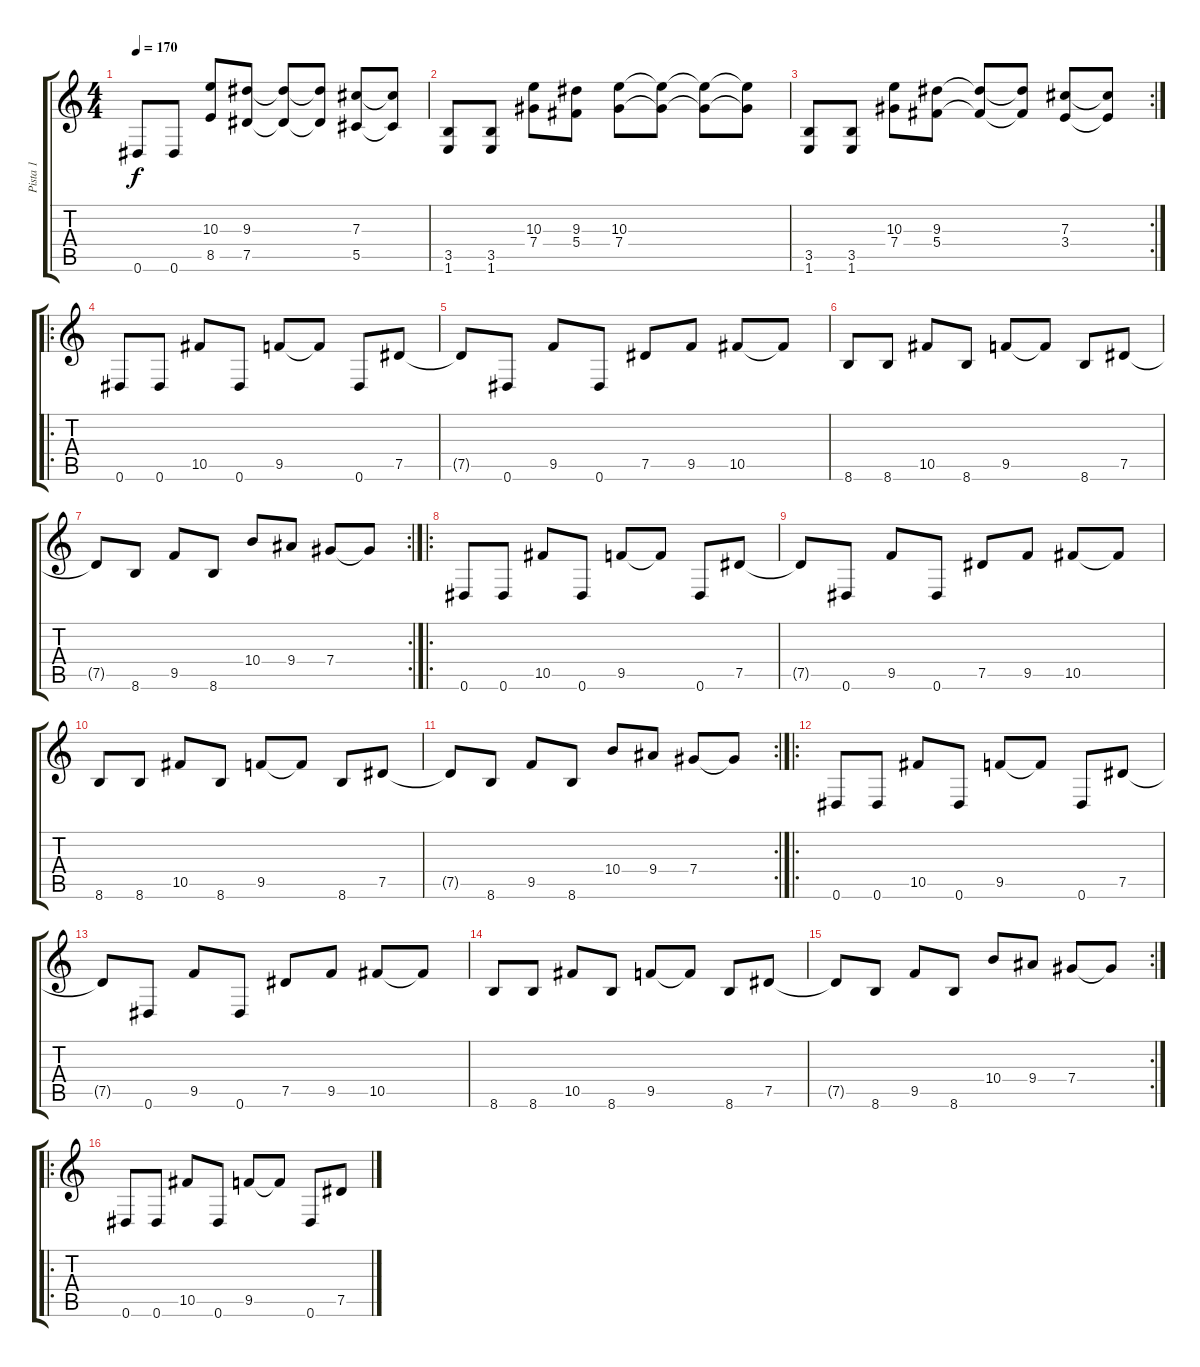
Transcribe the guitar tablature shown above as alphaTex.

\track ("Pista 1" "Pista 1") {instrument distortionguitar}
\staff {score tabs}
\tuning (Eb4 Bb3 Gb3 Db3 Ab2 Eb2) {hide}
\ts (4 4)
\tempo 170
\clef g2
\ks c
0.6.8{dy f} 0.6.8 (10.3 8.5).8 (9.3 7.5).8 (9.3{t} 7.5{t}).8 (9.3{t} 7.5{t}).8 (7.3 5.5).8 (7.3{t} 5.5{t}).8 |
(3.5 1.6).8 (3.5 1.6).8 (10.3 7.4).8 (9.3 5.4).8 (10.3 7.4).8 (10.3{t} 7.4{t}).8 (10.3{t} 7.4{t}).8 (10.3{t} 7.4{t}).8 |
\rc 2
(3.5 1.6).8 (3.5 1.6).8 (10.3 7.4).8 (9.3 5.4).8 (9.3{t} 5.4{t}).8 (9.3{t} 5.4{t}).8 (7.3 3.4).8 (7.3{t} 3.4{t}).8 |
\ro
0.6.8 0.6.8 10.5.8 0.6.8 9.5.8 9.5{t}.8 0.6.8 7.5.8 |
7.5{t}.8 0.6.8 9.5.8 0.6.8 7.5.8 9.5.8 10.5.8 10.5{t}.8 |
8.6.8 8.6.8 10.5.8 8.6.8 9.5.8 9.5{t}.8 8.6.8 7.5.8 |
\rc 2
7.5{t}.8 8.6.8 9.5.8 8.6.8 10.4.8 9.4.8 7.4.8 7.4{t}.8 |
\ro
0.6.8 0.6.8 10.5.8 0.6.8 9.5.8 9.5{t}.8 0.6.8 7.5.8 |
7.5{t}.8 0.6.8 9.5.8 0.6.8 7.5.8 9.5.8 10.5.8 10.5{t}.8 |
8.6.8 8.6.8 10.5.8 8.6.8 9.5.8 9.5{t}.8 8.6.8 7.5.8 |
\rc 2
7.5{t}.8 8.6.8 9.5.8 8.6.8 10.4.8 9.4.8 7.4.8 7.4{t}.8 |
\ro
0.6.8 0.6.8 10.5.8 0.6.8 9.5.8 9.5{t}.8 0.6.8 7.5.8 |
7.5{t}.8 0.6.8 9.5.8 0.6.8 7.5.8 9.5.8 10.5.8 10.5{t}.8 |
8.6.8 8.6.8 10.5.8 8.6.8 9.5.8 9.5{t}.8 8.6.8 7.5.8 |
\rc 2
7.5{t}.8 8.6.8 9.5.8 8.6.8 10.4.8 9.4.8 7.4.8 7.4{t}.8 |
\ro
0.6.8 0.6.8 10.5.8 0.6.8 9.5.8 9.5{t}.8 0.6.8 7.5.8
